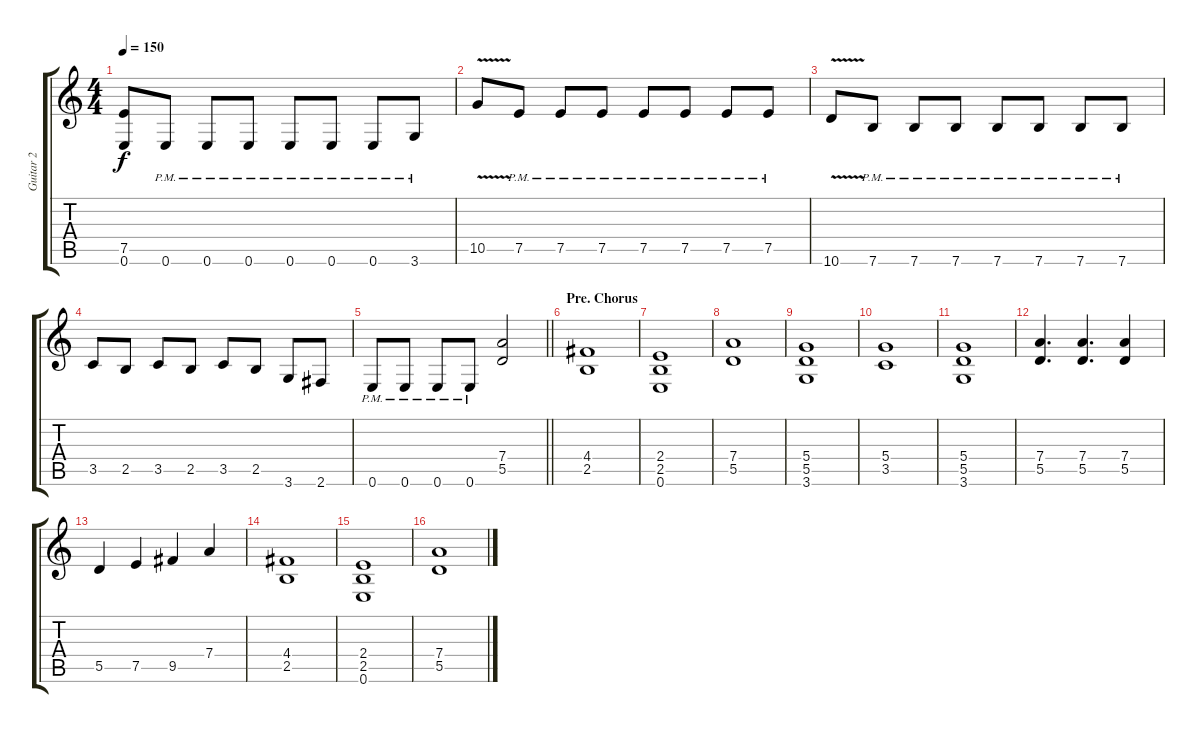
\track ("Guitar 2" "Guitar 2") {instrument overdrivenguitar}
\staff {score tabs}
\tuning (E4 B3 G3 D3 A2 E2) {hide}
\ts (4 4)
\tempo 150
\clef g2
\ks c
(7.5 0.6).8{dy f} 0.6{pm}.8 0.6{pm}.8 0.6{pm}.8 0.6{pm}.8 0.6{pm}.8 0.6{pm}.8 3.6{pm}.8 |
10.5{v}.8 7.5{pm}.8 7.5{pm}.8 7.5{pm}.8 7.5{pm}.8 7.5{pm}.8 7.5{pm}.8 7.5{pm}.8 |
10.6{v}.8 7.6{pm}.8 7.6{pm}.8 7.6{pm}.8 7.6{pm}.8 7.6{pm}.8 7.6{pm}.8 7.6{pm}.8 |
3.5.8 2.5.8 3.5.8 2.5.8 3.5.8 2.5.8 3.6.8 2.6.8 |
\barLineRight lightlight
0.6{pm}.8 0.6{pm}.8 0.6{pm}.8 0.6{pm}.8 (7.4 5.5).2 |
\section ("" "Pre. Chorus")
(4.4 2.5).1 |
(2.4 2.5 0.6).1 |
(7.4 5.5).1 |
(5.4 5.5 3.6).1 |
(5.4 3.5).1 |
(5.4 5.5 3.6).1 |
(7.4 5.5).4{d} (7.4 5.5).4{d} (7.4 5.5).4 |
5.5.4 7.5.4 9.5.4 7.4.4 |
(4.4 2.5).1 |
(2.4 2.5 0.6).1 |
(7.4 5.5).1
